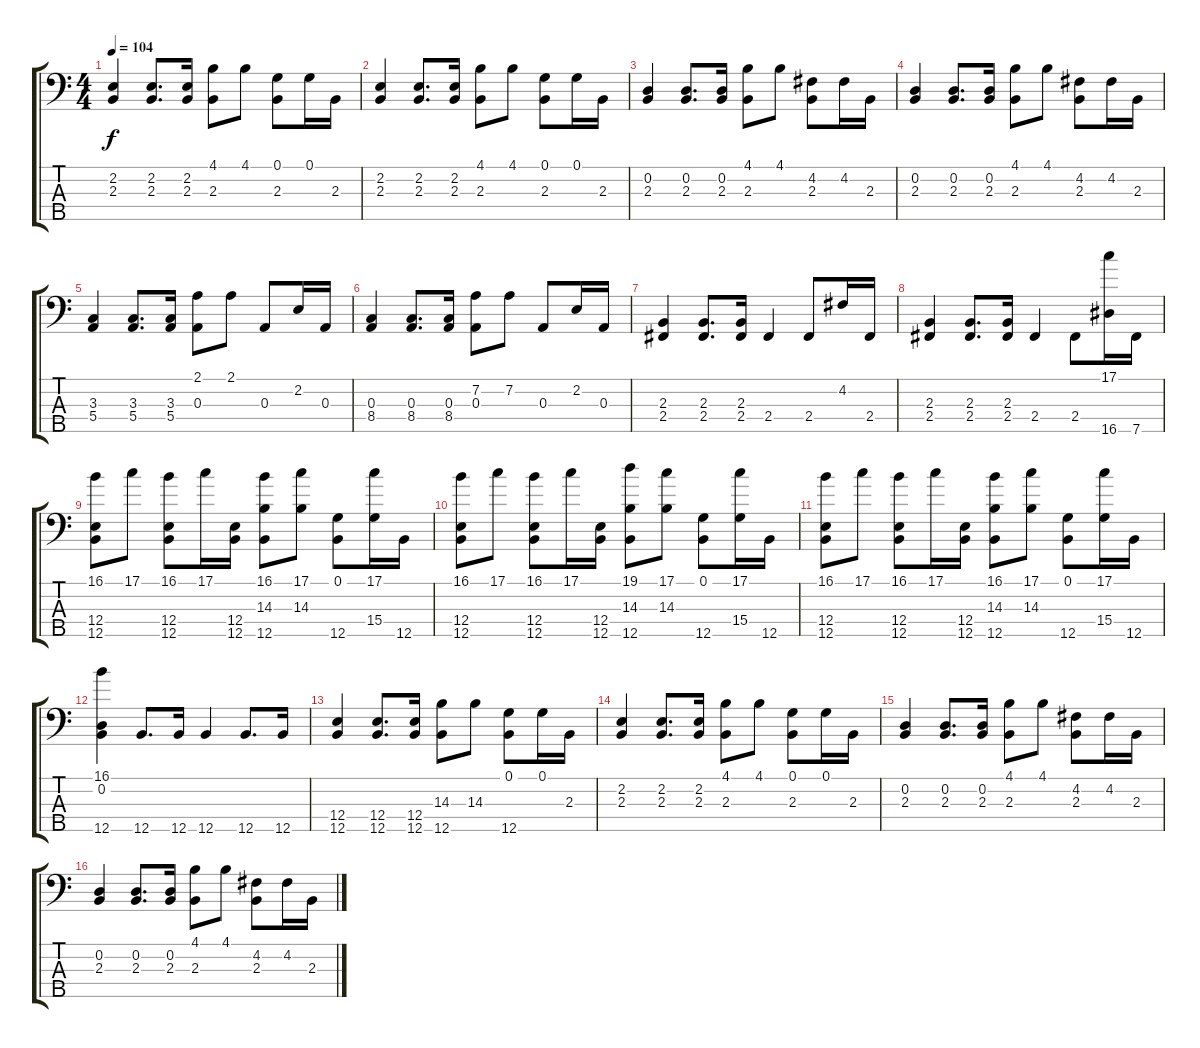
\track "" {instrument electricbasspick}
\staff {score tabs}
\tuning (G2 D2 A1 E1 B0) {hide}
\ts (4 4)
\tempo 104
\clef f4
\ks c
(2.2 2.3).4{dy f} (2.2 2.3).8{d} (2.2 2.3).16 (4.1 2.3).8 4.1.8 (0.1 2.3).8 0.1.16 2.3.16 |
(2.2 2.3).4 (2.2 2.3).8{d} (2.2 2.3).16 (4.1 2.3).8 4.1.8 (0.1 2.3).8 0.1.16 2.3.16 |
(0.2 2.3).4 (0.2 2.3).8{d} (0.2 2.3).16 (4.1 2.3).8 4.1.8 (4.2 2.3).8 4.2.16 2.3.16 |
(0.2 2.3).4 (0.2 2.3).8{d} (0.2 2.3).16 (4.1 2.3).8 4.1.8 (4.2 2.3).8 4.2.16 2.3.16 |
(3.3 5.4).4 (3.3 5.4).8{d} (3.3 5.4).16 (2.1 0.3).8 2.1.8 0.3.8 2.2.16 0.3.16 |
(0.3 8.4).4 (0.3 8.4).8{d} (0.3 8.4).16 (7.2 0.3).8 7.2.8 0.3.8 2.2.16 0.3.16 |
(2.3 2.4).4 (2.3 2.4).8{d} (2.3 2.4).16 2.4.4 2.4.8 4.2.16 2.4.16 |
(2.3 2.4).4 (2.3 2.4).8{d} (2.3 2.4).16 2.4.4 2.4.8 (17.1 16.5).16 7.5.16 |
(16.1 12.4 12.5).8 17.1.8 (16.1 12.4 12.5).8 17.1.16 (12.4 12.5).16 (16.1 14.3 12.5).8 (17.1 14.3).8 (0.1 12.5).8 (17.1 15.4).16 12.5.16 |
(16.1 12.4 12.5).8 17.1.8 (16.1 12.4 12.5).8 17.1.16 (12.4 12.5).16 (19.1 14.3 12.5).8 (17.1 14.3).8 (0.1 12.5).8 (17.1 15.4).16 12.5.16 |
(16.1 12.4 12.5).8 17.1.8 (16.1 12.4 12.5).8 17.1.16 (12.4 12.5).16 (16.1 14.3 12.5).8 (17.1 14.3).8 (0.1 12.5).8 (17.1 15.4).16 12.5.16 |
(16.1 0.2 12.5).4 12.5.8{d} 12.5.16 12.5.4 12.5.8{d} 12.5.16 |
(12.4 12.5).4 (12.4 12.5).8{d} (12.4 12.5).16 (14.3 12.5).8 14.3.8 (0.1 12.5).8 0.1.16 2.3.16 |
(2.2 2.3).4 (2.2 2.3).8{d} (2.2 2.3).16 (4.1 2.3).8 4.1.8 (0.1 2.3).8 0.1.16 2.3.16 |
(0.2 2.3).4 (0.2 2.3).8{d} (0.2 2.3).16 (4.1 2.3).8 4.1.8 (4.2 2.3).8 4.2.16 2.3.16 |
(0.2 2.3).4 (0.2 2.3).8{d} (0.2 2.3).16 (4.1 2.3).8 4.1.8 (4.2 2.3).8 4.2.16 2.3.16
